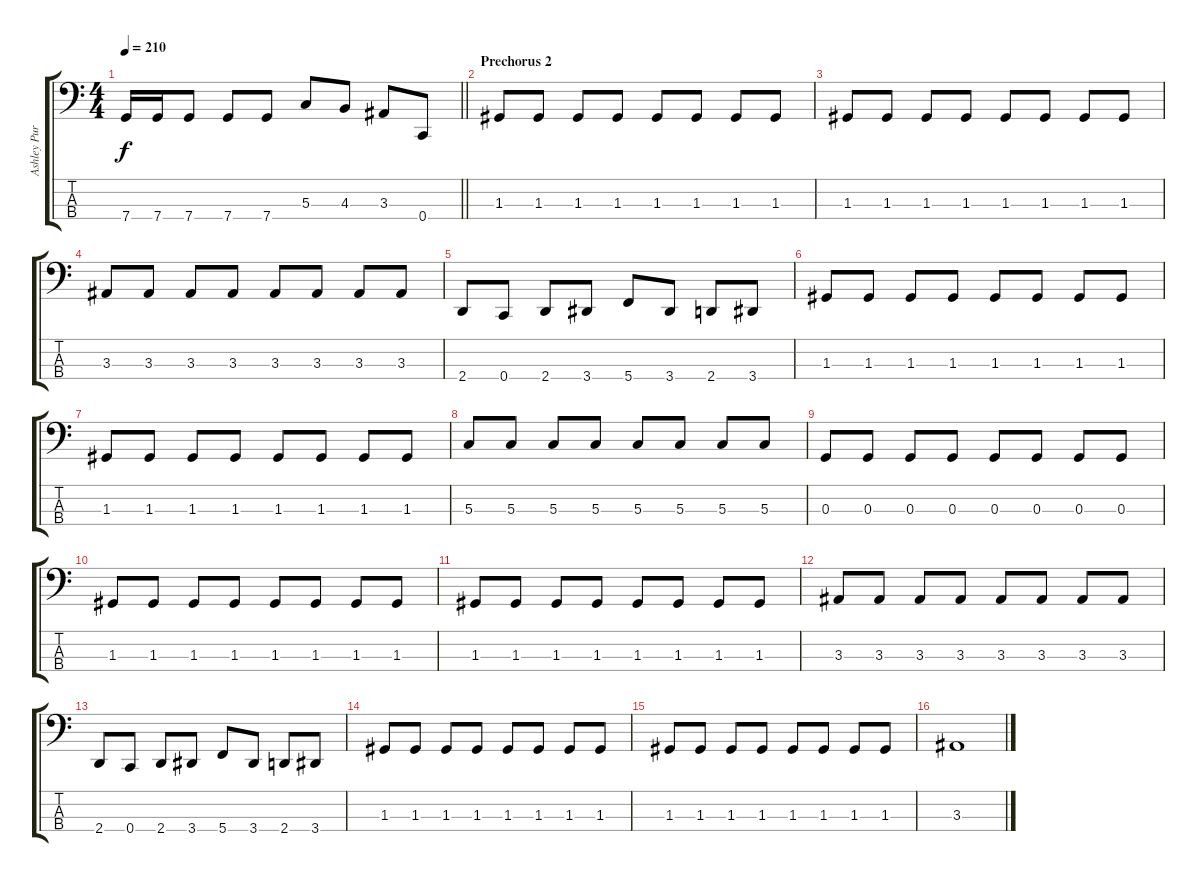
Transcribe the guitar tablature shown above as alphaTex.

\track ("Ashley Purdy" "Ashley Pur") {instrument electricbasspick}
\staff {score tabs}
\tuning (F2 C2 G1 C1) {hide}
\ts (4 4)
\tempo 210
\clef f4
\barLineRight lightlight
\ks c
7.4.16{dy f} 7.4.16 7.4.8 7.4.8 7.4.8 5.3.8 4.3.8 3.3.8 0.4.8 |
\section ("" "Prechorus 2")
1.3.8 1.3.8 1.3.8 1.3.8 1.3.8 1.3.8 1.3.8 1.3.8 |
1.3.8 1.3.8 1.3.8 1.3.8 1.3.8 1.3.8 1.3.8 1.3.8 |
3.3.8 3.3.8 3.3.8 3.3.8 3.3.8 3.3.8 3.3.8 3.3.8 |
2.4.8 0.4.8 2.4.8 3.4.8 5.4.8 3.4.8 2.4.8 3.4.8 |
1.3.8 1.3.8 1.3.8 1.3.8 1.3.8 1.3.8 1.3.8 1.3.8 |
1.3.8 1.3.8 1.3.8 1.3.8 1.3.8 1.3.8 1.3.8 1.3.8 |
5.3.8 5.3.8 5.3.8 5.3.8 5.3.8 5.3.8 5.3.8 5.3.8 |
0.3.8 0.3.8 0.3.8 0.3.8 0.3.8 0.3.8 0.3.8 0.3.8 |
1.3.8 1.3.8 1.3.8 1.3.8 1.3.8 1.3.8 1.3.8 1.3.8 |
1.3.8 1.3.8 1.3.8 1.3.8 1.3.8 1.3.8 1.3.8 1.3.8 |
3.3.8 3.3.8 3.3.8 3.3.8 3.3.8 3.3.8 3.3.8 3.3.8 |
2.4.8 0.4.8 2.4.8 3.4.8 5.4.8 3.4.8 2.4.8 3.4.8 |
1.3.8 1.3.8 1.3.8 1.3.8 1.3.8 1.3.8 1.3.8 1.3.8 |
1.3.8 1.3.8 1.3.8 1.3.8 1.3.8 1.3.8 1.3.8 1.3.8 |
3.3.1
